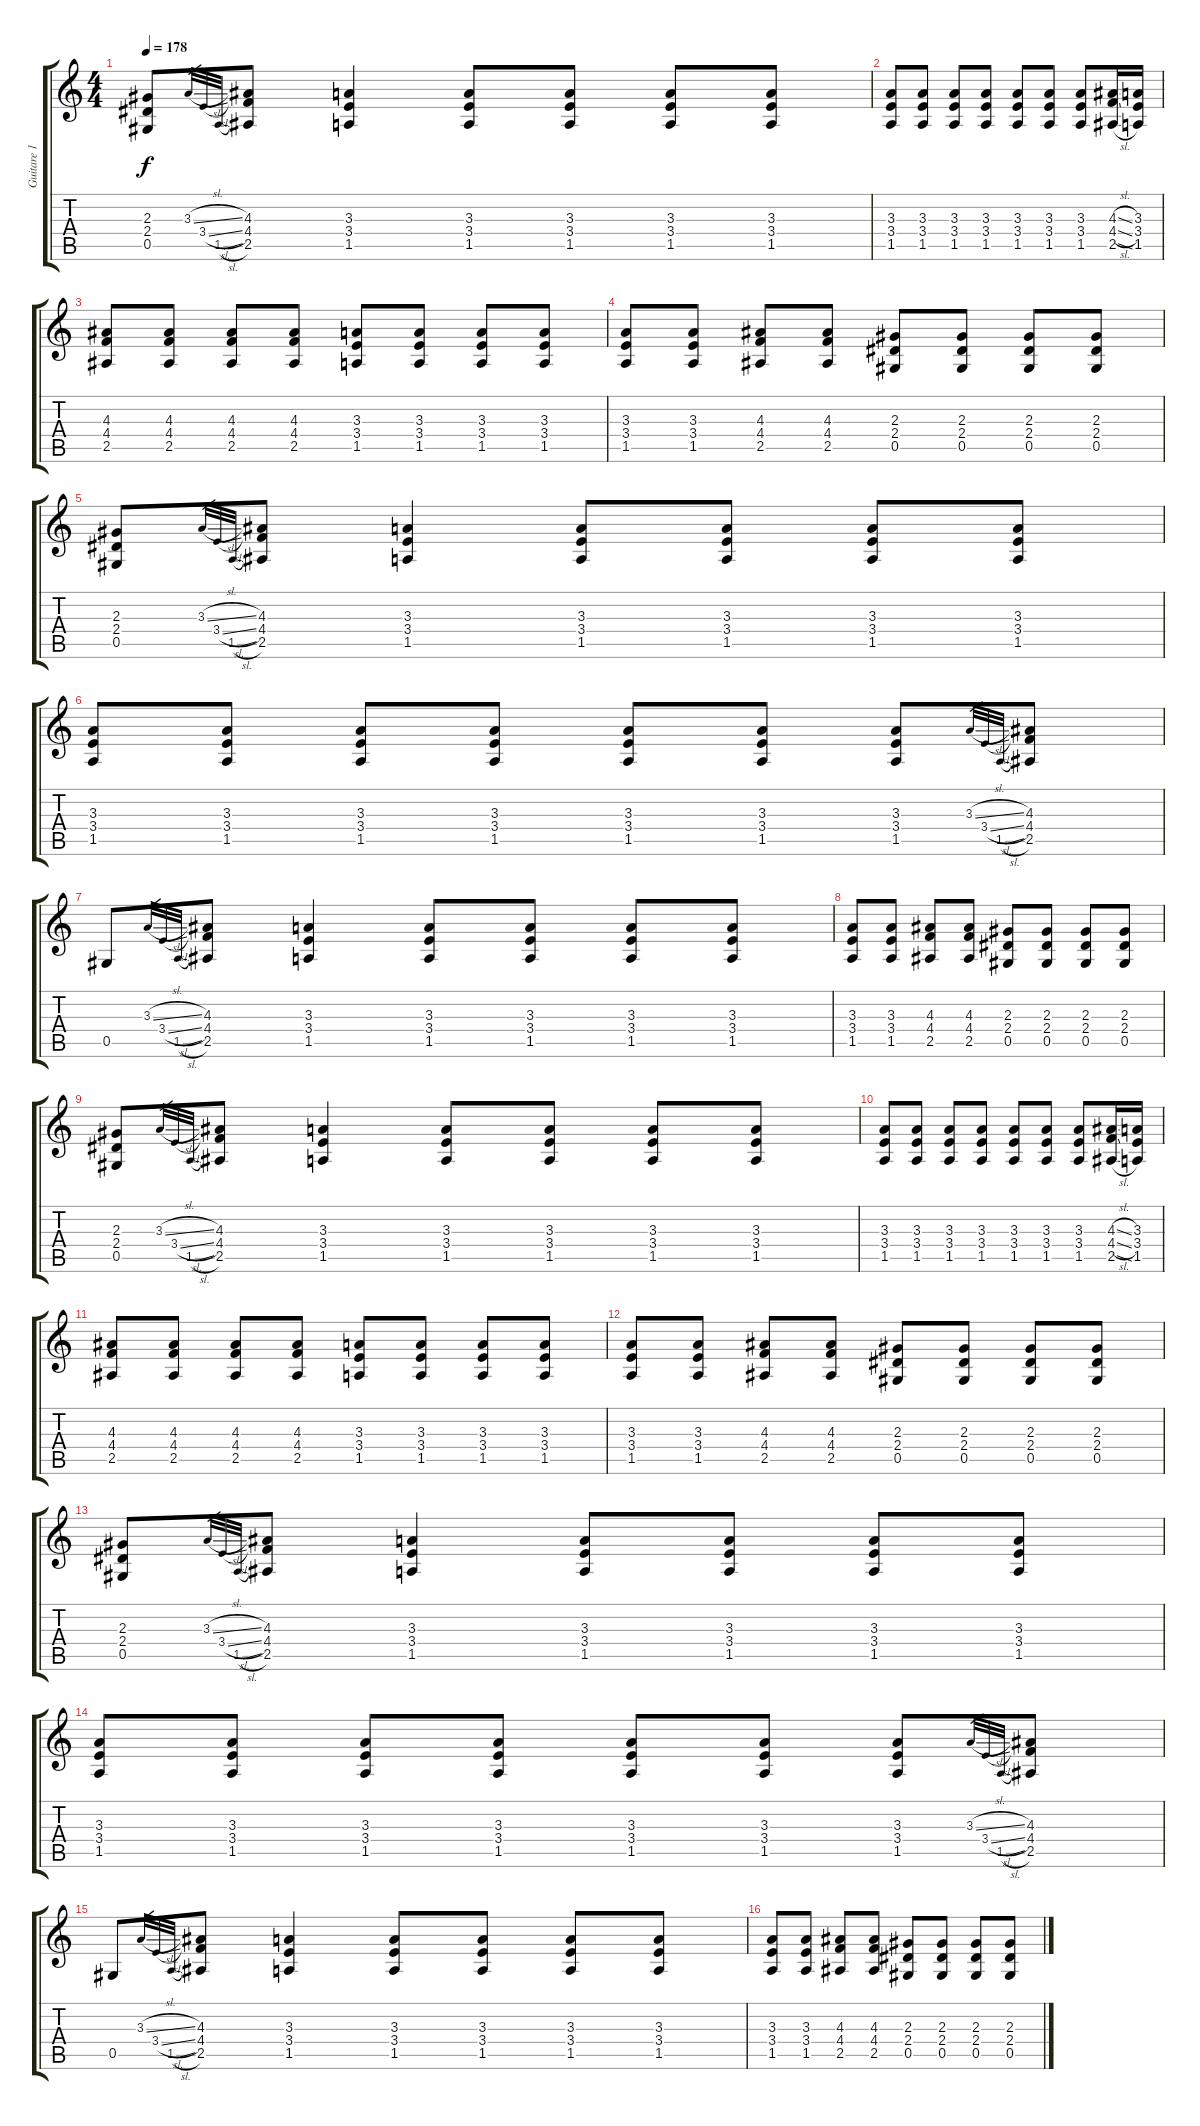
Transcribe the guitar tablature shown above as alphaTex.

\track ("Guitare 1" "Guitare 1") {instrument distortionguitar}
\staff {score tabs}
\tuning (Eb4 Bb3 Gb3 Db3 Ab2 Eb2) {hide}
\ts (4 4)
\tempo 178
\clef g2
\ks c
(2.3 2.4 0.5).8{dy f} 3.3{sl}.32{gr} 3.4{sl}.32{gr} 1.5{sl}.32{gr} (4.3 4.4 2.5).8 (3.3 3.4 1.5).4 (3.3 3.4 1.5).8 (3.3 3.4 1.5).8 (3.3 3.4 1.5).8 (3.3 3.4 1.5).8 |
(3.3 3.4 1.5).8 (3.3 3.4 1.5).8 (3.3 3.4 1.5).8 (3.3 3.4 1.5).8 (3.3 3.4 1.5).8 (3.3 3.4 1.5).8 (3.3 3.4 1.5).8 (4.3{sl} 4.4{sl} 2.5{sl}).16 (3.3 3.4 1.5).16 |
(4.3 4.4 2.5).8 (4.3 4.4 2.5).8 (4.3 4.4 2.5).8 (4.3 4.4 2.5).8 (3.3 3.4 1.5).8 (3.3 3.4 1.5).8 (3.3 3.4 1.5).8 (3.3 3.4 1.5).8 |
(3.3 3.4 1.5).8 (3.3 3.4 1.5).8 (4.3 4.4 2.5).8 (4.3 4.4 2.5).8 (2.3 2.4 0.5).8 (2.3 2.4 0.5).8 (2.3 2.4 0.5).8 (2.3 2.4 0.5).8 |
(2.3 2.4 0.5).8 3.3{sl}.32{gr} 3.4{sl}.32{gr} 1.5{sl}.32{gr} (4.3 4.4 2.5).8 (3.3 3.4 1.5).4 (3.3 3.4 1.5).8 (3.3 3.4 1.5).8 (3.3 3.4 1.5).8 (3.3 3.4 1.5).8 |
(3.3 3.4 1.5).8 (3.3 3.4 1.5).8 (3.3 3.4 1.5).8 (3.3 3.4 1.5).8 (3.3 3.4 1.5).8 (3.3 3.4 1.5).8 (3.3 3.4 1.5).8 3.3{sl}.32{gr} 3.4{sl}.32{gr} 1.5{sl}.32{gr} (4.3 4.4 2.5).8 |
0.5.8 3.3{sl}.32{gr} 3.4{sl}.32{gr} 1.5{sl}.32{gr} (4.3 4.4 2.5).8 (3.3 3.4 1.5).4 (3.3 3.4 1.5).8 (3.3 3.4 1.5).8 (3.3 3.4 1.5).8 (3.3 3.4 1.5).8 |
(3.3 3.4 1.5).8 (3.3 3.4 1.5).8 (4.3 4.4 2.5).8 (4.3 4.4 2.5).8 (2.3 2.4 0.5).8 (2.3 2.4 0.5).8 (2.3 2.4 0.5).8 (2.3 2.4 0.5).8 |
(2.3 2.4 0.5).8 3.3{sl}.32{gr} 3.4{sl}.32{gr} 1.5{sl}.32{gr} (4.3 4.4 2.5).8 (3.3 3.4 1.5).4 (3.3 3.4 1.5).8 (3.3 3.4 1.5).8 (3.3 3.4 1.5).8 (3.3 3.4 1.5).8 |
(3.3 3.4 1.5).8 (3.3 3.4 1.5).8 (3.3 3.4 1.5).8 (3.3 3.4 1.5).8 (3.3 3.4 1.5).8 (3.3 3.4 1.5).8 (3.3 3.4 1.5).8 (4.3{sl} 4.4{sl} 2.5{sl}).16 (3.3 3.4 1.5).16 |
(4.3 4.4 2.5).8 (4.3 4.4 2.5).8 (4.3 4.4 2.5).8 (4.3 4.4 2.5).8 (3.3 3.4 1.5).8 (3.3 3.4 1.5).8 (3.3 3.4 1.5).8 (3.3 3.4 1.5).8 |
(3.3 3.4 1.5).8 (3.3 3.4 1.5).8 (4.3 4.4 2.5).8 (4.3 4.4 2.5).8 (2.3 2.4 0.5).8 (2.3 2.4 0.5).8 (2.3 2.4 0.5).8 (2.3 2.4 0.5).8 |
(2.3 2.4 0.5).8 3.3{sl}.32{gr} 3.4{sl}.32{gr} 1.5{sl}.32{gr} (4.3 4.4 2.5).8 (3.3 3.4 1.5).4 (3.3 3.4 1.5).8 (3.3 3.4 1.5).8 (3.3 3.4 1.5).8 (3.3 3.4 1.5).8 |
(3.3 3.4 1.5).8 (3.3 3.4 1.5).8 (3.3 3.4 1.5).8 (3.3 3.4 1.5).8 (3.3 3.4 1.5).8 (3.3 3.4 1.5).8 (3.3 3.4 1.5).8 3.3{sl}.32{gr} 3.4{sl}.32{gr} 1.5{sl}.32{gr} (4.3 4.4 2.5).8 |
0.5.8 3.3{sl}.32{gr} 3.4{sl}.32{gr} 1.5{sl}.32{gr} (4.3 4.4 2.5).8 (3.3 3.4 1.5).4 (3.3 3.4 1.5).8 (3.3 3.4 1.5).8 (3.3 3.4 1.5).8 (3.3 3.4 1.5).8 |
(3.3 3.4 1.5).8 (3.3 3.4 1.5).8 (4.3 4.4 2.5).8 (4.3 4.4 2.5).8 (2.3 2.4 0.5).8 (2.3 2.4 0.5).8 (2.3 2.4 0.5).8 (2.3 2.4 0.5).8
